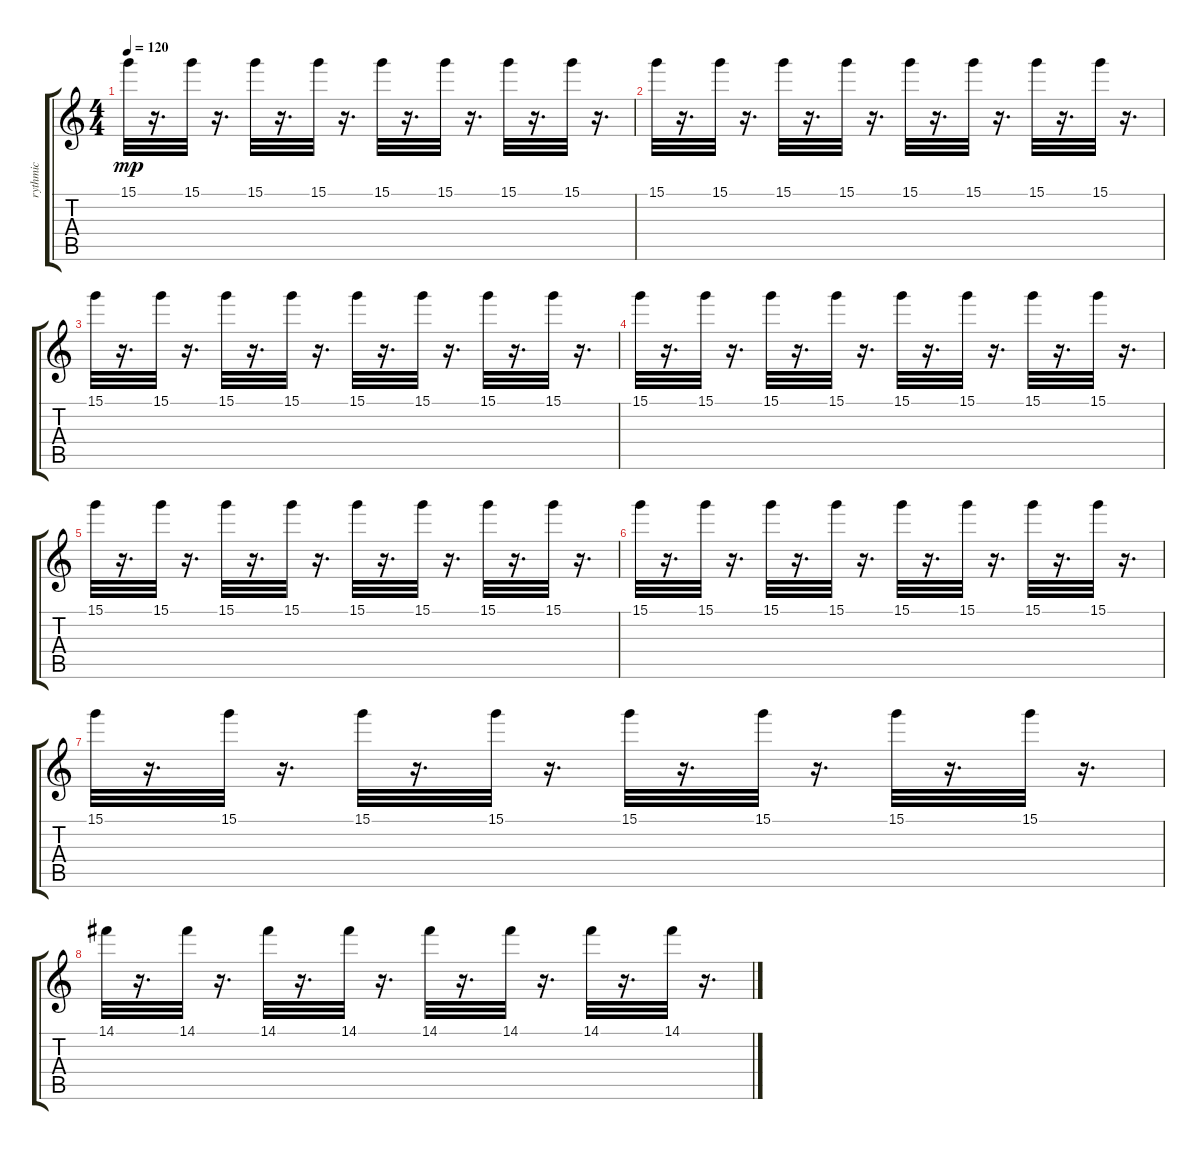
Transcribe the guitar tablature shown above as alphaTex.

\track ("rythmic" "rythmic") {instrument banjo}
\staff {score tabs}
\tuning (E4 B3 G3 D3 A2 E2) {hide}
\displaytranspose 12
\ts (4 4)
\tempo 120
\clef g2
\ks c
15.1.32{dy mp} r.16{d} 15.1.32 r.16{d} 15.1.32 r.16{d} 15.1.32 r.16{d} 15.1.32 r.16{d} 15.1.32 r.16{d} 15.1.32 r.16{d} 15.1.32 r.16{d} |
15.1.32 r.16{d} 15.1.32 r.16{d} 15.1.32 r.16{d} 15.1.32 r.16{d} 15.1.32 r.16{d} 15.1.32 r.16{d} 15.1.32 r.16{d} 15.1.32 r.16{d} |
15.1.32 r.16{d} 15.1.32 r.16{d} 15.1.32 r.16{d} 15.1.32 r.16{d} 15.1.32 r.16{d} 15.1.32 r.16{d} 15.1.32 r.16{d} 15.1.32 r.16{d} |
15.1.32 r.16{d} 15.1.32 r.16{d} 15.1.32 r.16{d} 15.1.32 r.16{d} 15.1.32 r.16{d} 15.1.32 r.16{d} 15.1.32 r.16{d} 15.1.32 r.16{d} |
15.1.32 r.16{d} 15.1.32 r.16{d} 15.1.32 r.16{d} 15.1.32 r.16{d} 15.1.32 r.16{d} 15.1.32 r.16{d} 15.1.32 r.16{d} 15.1.32 r.16{d} |
15.1.32 r.16{d} 15.1.32 r.16{d} 15.1.32 r.16{d} 15.1.32 r.16{d} 15.1.32 r.16{d} 15.1.32 r.16{d} 15.1.32 r.16{d} 15.1.32 r.16{d} |
15.1.32 r.16{d} 15.1.32 r.16{d} 15.1.32 r.16{d} 15.1.32 r.16{d} 15.1.32 r.16{d} 15.1.32 r.16{d} 15.1.32 r.16{d} 15.1.32 r.16{d} |
14.1.32 r.16{d} 14.1.32 r.16{d} 14.1.32 r.16{d} 14.1.32 r.16{d} 14.1.32 r.16{d} 14.1.32 r.16{d} 14.1.32 r.16{d} 14.1.32 r.16{d}
